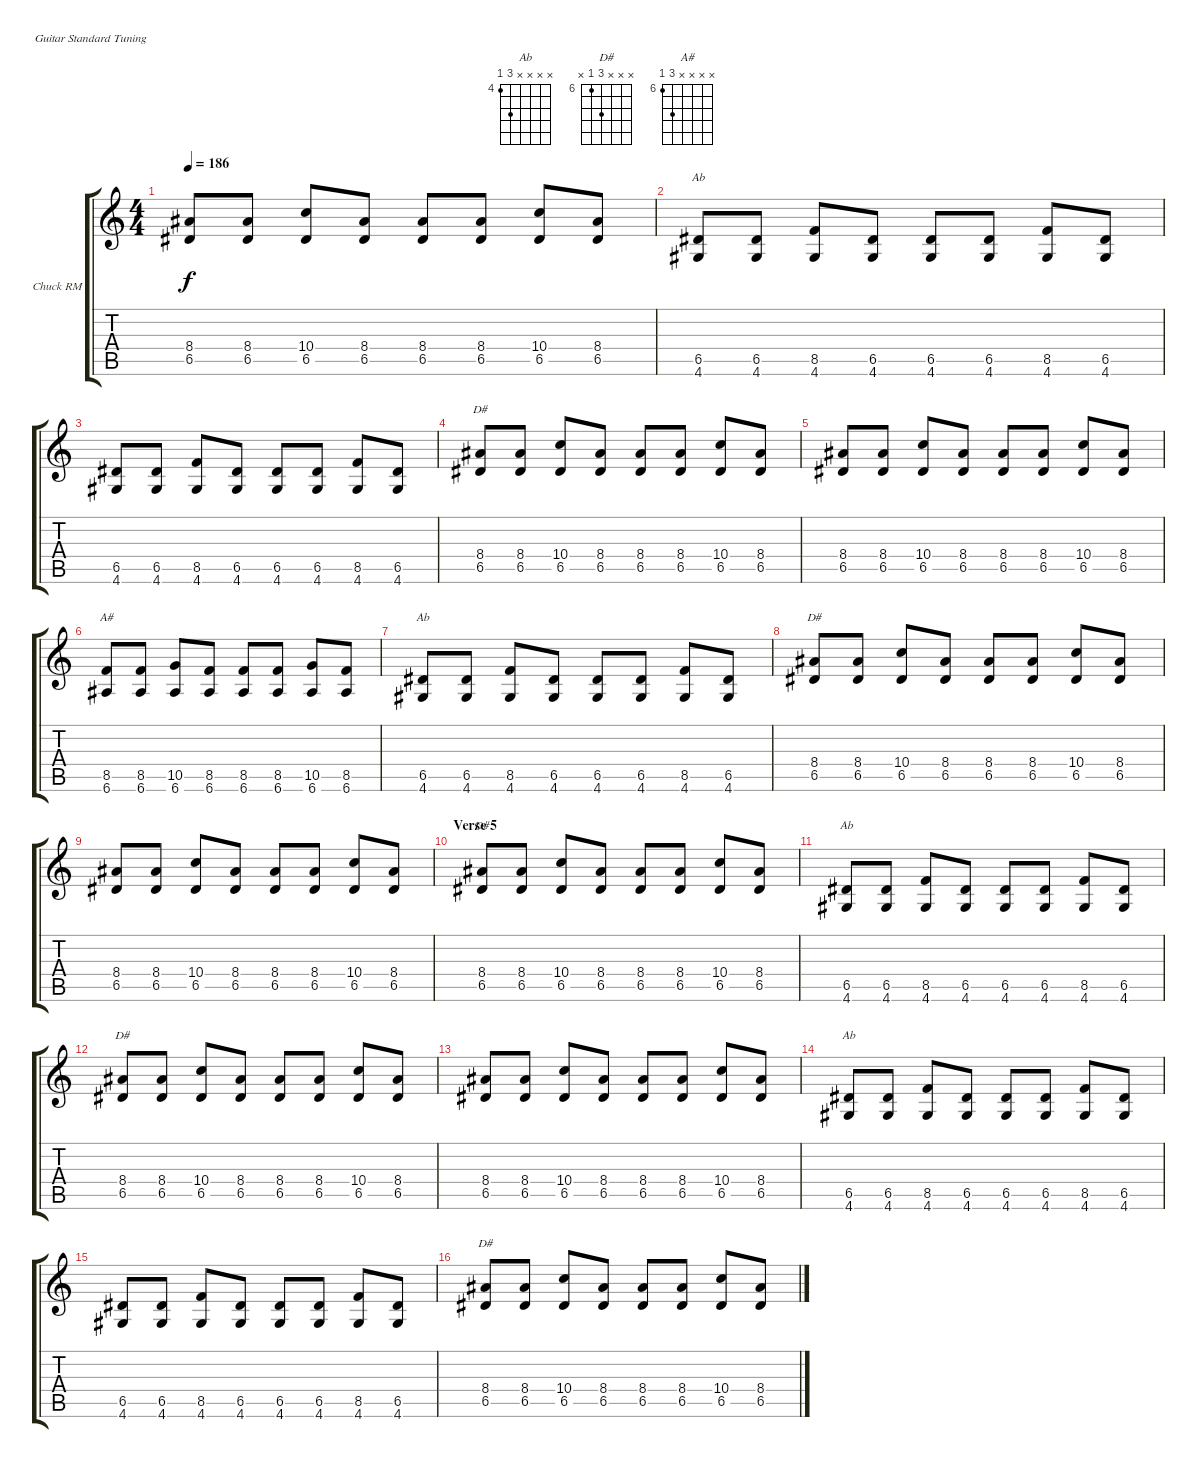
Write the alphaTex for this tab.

\defaultSystemsLayout 4
\bracketExtendMode groupsimilarinstruments
\firstSystemTrackNameOrientation horizontal
\otherSystemsTrackNameOrientation horizontal
\track ("Chuck Berry - Rhythm" "Chuck RM") {instrument electricguitarclean}
\staff {score tabs}
\tuning (E4 B3 G3 D3 A2 E2)
\chord ("Ab" x x x x 6 4) {firstfret 4}
\chord ("D#" x x x 8 6 x) {firstfret 6}
\chord ("A#" x x x x 8 6) {firstfret 6}
\ts (4 4)
\tempo 186
\clef g2
\scale
0.333333
\ks c
(8.4 6.5).8{dy f} (8.4 6.5).8 (10.4 6.5).8 (8.4 6.5).8 (8.4 6.5).8 (8.4 6.5).8 (10.4 6.5).8 (8.4 6.5).8 |
\scale
0.333333 (6.5 4.6).8{ch "Ab"} (6.5 4.6).8 (8.5 4.6).8 (6.5 4.6).8 (6.5 4.6).8 (6.5 4.6).8 (8.5 4.6).8 (6.5 4.6).8 |
\scale
0.333333 (6.5 4.6).8 (6.5 4.6).8 (8.5 4.6).8 (6.5 4.6).8 (6.5 4.6).8 (6.5 4.6).8 (8.5 4.6).8 (6.5 4.6).8 |
\scale
0.333333 (8.4 6.5).8{ch "D#"} (8.4 6.5).8 (10.4 6.5).8 (8.4 6.5).8 (8.4 6.5).8 (8.4 6.5).8 (10.4 6.5).8 (8.4 6.5).8 |
\scale
0.333333 (8.4 6.5).8 (8.4 6.5).8 (10.4 6.5).8 (8.4 6.5).8 (8.4 6.5).8 (8.4 6.5).8 (10.4 6.5).8 (8.4 6.5).8 |
\scale
0.333333 (8.5 6.6).8{ch "A#"} (8.5 6.6).8 (10.5 6.6).8 (8.5 6.6).8 (8.5 6.6).8 (8.5 6.6).8 (10.5 6.6).8 (8.5 6.6).8 |
\scale
0.333333 (6.5 4.6).8{ch "Ab"} (6.5 4.6).8 (8.5 4.6).8 (6.5 4.6).8 (6.5 4.6).8 (6.5 4.6).8 (8.5 4.6).8 (6.5 4.6).8 |
\scale
0.333333 (8.4 6.5).8{ch "D#"} (8.4 6.5).8 (10.4 6.5).8 (8.4 6.5).8 (8.4 6.5).8 (8.4 6.5).8 (10.4 6.5).8 (8.4 6.5).8 |
\scale
0.333333 (8.4 6.5).8 (8.4 6.5).8 (10.4 6.5).8 (8.4 6.5).8 (8.4 6.5).8 (8.4 6.5).8 (10.4 6.5).8 (8.4 6.5).8 |
\section ("" "Verse 5")
\scale
0.333333 (8.4 6.5).8{ch "D#"} (8.4 6.5).8 (10.4 6.5).8 (8.4 6.5).8 (8.4 6.5).8 (8.4 6.5).8 (10.4 6.5).8 (8.4 6.5).8 |
\scale
0.333333 (6.5 4.6).8{ch "Ab"} (6.5 4.6).8 (8.5 4.6).8 (6.5 4.6).8 (6.5 4.6).8 (6.5 4.6).8 (8.5 4.6).8 (6.5 4.6).8 |
\scale
0.333333 (8.4 6.5).8{ch "D#"} (8.4 6.5).8 (10.4 6.5).8 (8.4 6.5).8 (8.4 6.5).8 (8.4 6.5).8 (10.4 6.5).8 (8.4 6.5).8 |
\scale
0.333333 (8.4 6.5).8 (8.4 6.5).8 (10.4 6.5).8 (8.4 6.5).8 (8.4 6.5).8 (8.4 6.5).8 (10.4 6.5).8 (8.4 6.5).8 |
\scale
0.333333 (6.5 4.6).8{ch "Ab"} (6.5 4.6).8 (8.5 4.6).8 (6.5 4.6).8 (6.5 4.6).8 (6.5 4.6).8 (8.5 4.6).8 (6.5 4.6).8 |
\scale
0.333333 (6.5 4.6).8 (6.5 4.6).8 (8.5 4.6).8 (6.5 4.6).8 (6.5 4.6).8 (6.5 4.6).8 (8.5 4.6).8 (6.5 4.6).8 |
\scale
0.333333 (8.4 6.5).8{ch "D#"} (8.4 6.5).8 (10.4 6.5).8 (8.4 6.5).8 (8.4 6.5).8 (8.4 6.5).8 (10.4 6.5).8 (8.4 6.5).8
